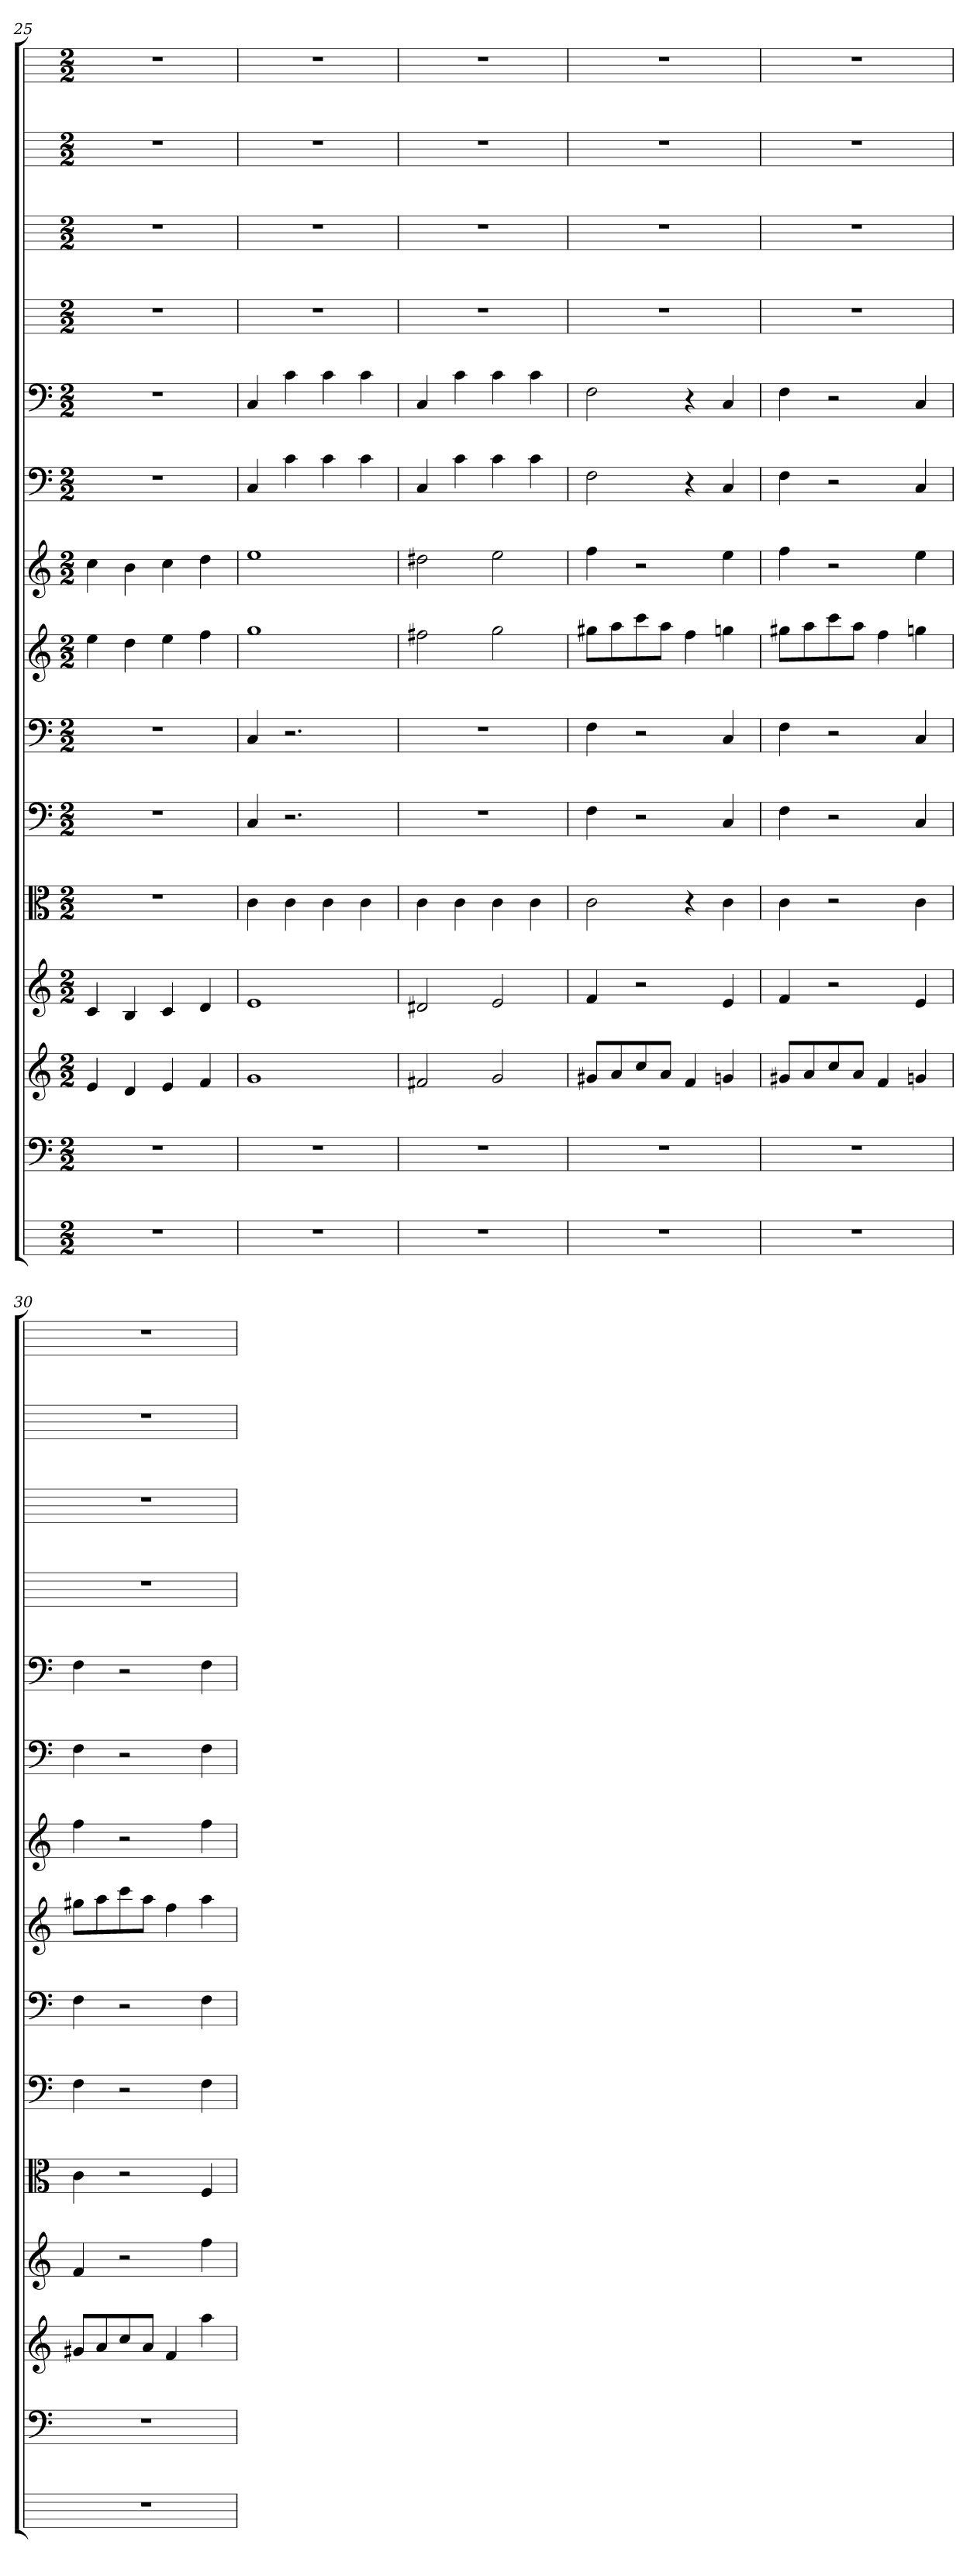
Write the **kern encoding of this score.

**kern	**kern	**kern	**kern	**kern	**kern	**kern	**kern	**kern	**kern	**kern	**kern	**kern	**kern	**kern
*part15	*part14	*part13	*part12	*part11	*part10	*part9	*part8	*part7	*part6	*part5	*part4	*part3	*part2	*part1
*staff15	*staff14	*staff13	*staff12	*staff11	*staff10	*staff9	*staff8	*staff7	*staff6	*staff5	*staff4	*staff3	*staff2	*staff1
*	*clefF4	*	*	*clefC3	*clefF4	*clefF4	*	*	*clefF4	*clefF4	*	*	*	*
*k[]	*k[]	*k[]	*k[]	*k[]	*k[]	*k[]	*k[]	*k[]	*k[]	*k[]	*k[]	*k[]	*k[]	*k[]
*C:	*C:	*C:	*C:	*C:	*C:	*C:	*C:	*C:	*C:	*C:	*C:	*C:	*C:	*C:
*M2/2	*M2/2	*M2/2	*M2/2	*M2/2	*M2/2	*M2/2	*M2/2	*M2/2	*M2/2	*M2/2	*M2/2	*M2/2	*M2/2	*M2/2
=25	=25	=25	=25	=25	=25	=25	=25	=25	=25	=25	=25	=25	=25	=25
1r	1r	4e	4c	1r	1r	1r	4ee	4cc	1r	1r	1r	1r	1r	1r
.	.	4d	4B	.	.	.	4dd	4b	.	.	.	.	.	.
.	.	4e	4c	.	.	.	4ee	4cc	.	.	.	.	.	.
.	.	4f	4d	.	.	.	4ff	4dd	.	.	.	.	.	.
=26	=26	=26	=26	=26	=26	=26	=26	=26	=26	=26	=26	=26	=26	=26
1r	1r	1g	1e	4c	4C	4C	1gg	1ee	4C	4C	1r	1r	1r	1r
.	.	.	.	4c	2.r	2.r	.	.	4c	4c	.	.	.	.
.	.	.	.	4c	.	.	.	.	4c	4c	.	.	.	.
.	.	.	.	4c	.	.	.	.	4c	4c	.	.	.	.
=27	=27	=27	=27	=27	=27	=27	=27	=27	=27	=27	=27	=27	=27	=27
1r	1r	2f#X	2d#X	4c	1r	1r	2ff#X	2dd#X	4C	4C	1r	1r	1r	1r
.	.	.	.	4c	.	.	.	.	4c	4c	.	.	.	.
.	.	2g	2e	4c	.	.	2gg	2ee	4c	4c	.	.	.	.
.	.	.	.	4c	.	.	.	.	4c	4c	.	.	.	.
=28	=28	=28	=28	=28	=28	=28	=28	=28	=28	=28	=28	=28	=28	=28
1r	1r	8g#XL	4f	2c	4F	4F	8gg#XL	4ff	2F	2F	1r	1r	1r	1r
.	.	8a	.	.	.	.	8aa	.	.	.	.	.	.	.
.	.	8cc	2r	.	2r	2r	8ccc	2r	.	.	.	.	.	.
.	.	8aJ	.	.	.	.	8aaJ	.	.	.	.	.	.	.
.	.	4f	.	4r	.	.	4ff	.	4r	4r	.	.	.	.
.	.	4gn	4e	4c	4C	4C	4ggn	4ee	4C	4C	.	.	.	.
=29	=29	=29	=29	=29	=29	=29	=29	=29	=29	=29	=29	=29	=29	=29
1r	1r	8g#XL	4f	4c	4F	4F	8gg#XL	4ff	4F	4F	1r	1r	1r	1r
.	.	8a	.	.	.	.	8aa	.	.	.	.	.	.	.
.	.	8cc	2r	2r	2r	2r	8ccc	2r	2r	2r	.	.	.	.
.	.	8aJ	.	.	.	.	8aaJ	.	.	.	.	.	.	.
.	.	4f	.	.	.	.	4ff	.	.	.	.	.	.	.
.	.	4gn	4e	4c	4C	4C	4ggn	4ee	4C	4C	.	.	.	.
=30	=30	=30	=30	=30	=30	=30	=30	=30	=30	=30	=30	=30	=30	=30
1r	1r	8g#XL	4f	4c	4F	4F	8gg#XL	4ff	4F	4F	1r	1r	1r	1r
.	.	8a	.	.	.	.	8aa	.	.	.	.	.	.	.
.	.	8cc	2r	2r	2r	2r	8ccc	2r	2r	2r	.	.	.	.
.	.	8aJ	.	.	.	.	8aaJ	.	.	.	.	.	.	.
.	.	4f	.	.	.	.	4ff	.	.	.	.	.	.	.
.	.	4aa	4ff	4F	4F	4F	4aa	4ff	4F	4F	.	.	.	.
=	=	=	=	=	=	=	=	=	=	=	=	=	=	=
*-	*-	*-	*-	*-	*-	*-	*-	*-	*-	*-	*-	*-	*-	*-
